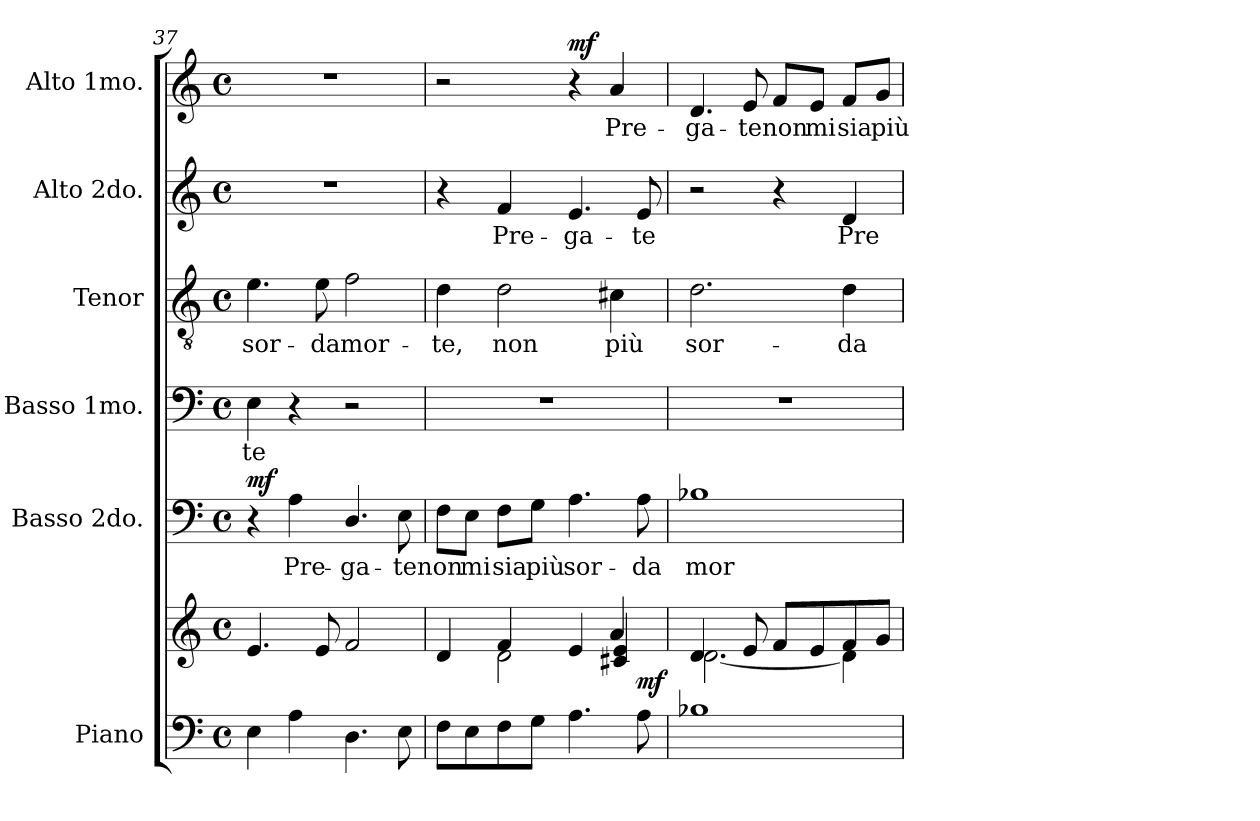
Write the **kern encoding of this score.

**kern	**kern	**dynam	**kern	**text	**dynam	**kern	**text	**kern	**text	**kern	**text	**kern	**text	**dynam
*part6	*part6	*part6	*part5	*part5	*part5	*part4	*part4	*part3	*part3	*part2	*part2	*part1	*part1	*part1
*staff7	*staff6	*staff6/7	*staff5	*staff5	*staff5	*staff4	*staff4	*staff3	*staff3	*staff2	*staff2	*staff1	*staff1	*staff1
*I"Piano	*	*	*I"Basso 2do.	*	*	*I"Basso 1mo.	*	*I"Tenor	*	*I"Alto 2do.	*	*I"Alto 1mo.	*	*
*I'Pno.	*	*	*I'B.	*	*	*I'B.	*	*I'T.	*	*I'A.	*	*I'A.	*	*
*clefF4	*clefG2	*	*clefF4	*	*	*clefF4	*	*clefGv2	*	*clefG2	*	*clefG2	*	*
*	*	*	*	*	*	*	*	*ITrd7c12	*	*	*	*	*	*
*k[]	*k[]	*	*k[]	*	*	*k[]	*	*k[]	*	*k[]	*	*k[]	*	*
*C:	*C:	*	*C:	*	*	*C:	*	*C:	*	*C:	*	*C:	*	*
*M4/4	*M4/4	*	*M4/4	*	*	*M4/4	*	*M4/4	*	*M4/4	*	*M4/4	*	*
*met(c)	*met(c)	*	*met(c)	*	*	*met(c)	*	*met(c)	*	*met(c)	*	*met(c)	*	*
=37	=37	=37	=37	=37	=37	=37	=37	=37	=37	=37	=37	=37	=37	=37
!	!	!	!	!	!	!	!LO:LY:b:color=#000000	!	!	!	!	!	!	!
!	!	!	!	!	!	!	!	!	!LO:LY:b:color=#000000	!	!	!	!	!
4Ei\	4.ei/	.	4r	.	mf	4Ei\	-te	4.Ei\	sor-	1r	.	1r	.	.
!	!	!	!	!LO:LY:b:color=#000000	!	!	!	!	!	!	!	!	!	!
4Ai\	.	.	4Ai\	Pre-	.	4r	.	.	.	.	.	.	.	.
!	!	!	!	!	!	!	!	!	!LO:LY:b:color=#000000	!	!	!	!	!
.	8ei/	.	.	.	.	.	.	8Ei\	-da	.	.	.	.	.
!	!	!	!	!LO:LY:b:color=#000000	!	!	!	!	!	!	!	!	!	!
!	!	!	!	!	!	!	!	!	!LO:LY:b:color=#000000	!	!	!	!	!
4.Di\	2fi/	.	4.Di/	-ga-	.	2r	.	2Fi\	mor-	.	.	.	.	.
!	!	!	!	!LO:LY:b:color=#000000	!	!	!	!	!	!	!	!	!	!
8Ei\	.	.	8Ei\	-te	.	.	.	.	.	.	.	.	.	.
!!LO:LB:g=z
=38	=38	=38	=38	=38	=38	=38	=38	=38	=38	=38	=38	=38	=38	=38
*	*^	*	*	*	*	*	*	*	*	*	*	*	*	*
!	!	!	!	!	!LO:LY:b:color=#000000	!	!	!	!	!	!	!	!	!	!
!	!	!	!	!	!	!	!	!	!	!LO:LY:b:color=#000000	!	!	!	!	!
8Fi\L	4ryy	4di/	.	8Fi\L	non	.	1r	.	4Di\	-te,	4r	.	2r	.	.
!	!	!	!	!	!LO:LY:b:color=#000000	!	!	!	!	!	!	!	!	!	!
8Ei\	.	.	.	8Ei\J	mi	.	.	.	.	.	.	.	.	.	.
!	!	!	!	!	!LO:LY:b:color=#000000	!	!	!	!	!	!	!	!	!	!
!	!	!	!	!	!	!	!	!	!	!LO:LY:b:color=#000000	!	!	!	!	!
!	!	!	!	!	!	!	!	!	!	!	!	!LO:LY:b:color=#000000	!	!	!
8Fi\	4fi/	2di\	.	8Fi\L	sia	.	.	.	2Di\	non	4fi/	Pre-	.	.	.
!	!	!	!	!	!LO:LY:b:color=#000000	!	!	!	!	!	!	!	!	!	!
8Gi\J	.	.	.	8Gi\J	più	.	.	.	.	.	.	.	.	.	.
!	!	!	!	!	!LO:LY:b:color=#000000	!	!	!	!	!	!	!	!	!	!
!	!	!	!	!	!	!	!	!	!	!	!	!LO:LY:b:color=#000000	!	!	!
4.Ai\	4ei/	.	.	4.Ai\	sor-	.	.	.	.	.	4.ei/	-ga-	4r	.	mf
!	!	!	!	!	!	!	!	!	!	!LO:LY:b:color=#000000	!	!	!	!	!
!	!	!	!	!	!	!	!	!	!	!	!	!	!	!LO:LY:b:color=#000000	!
.	4ai/	4c#Xi/ 4ei	.	.	.	.	.	.	4C#Xi\	più	.	.	4ai/	Pre-	.
!	!	!	!	!	!LO:LY:b:color=#000000	!	!	!	!	!	!	!	!	!	!
!	!	!	!	!	!	!	!	!	!	!	!	!LO:LY:b:color=#000000	!	!	!
8Ai\	.	.	mf	8Ai\	-da	.	.	.	.	.	8ei/	-te	.	.	.
=39	=39	=39	=39	=39	=39	=39	=39	=39	=39	=39	=39	=39	=39	=39	=39
!	!	!	!	!	!LO:LY:b:color=#000000	!	!	!	!	!	!	!	!	!	!
!	!	!	!	!	!	!	!	!	!	!LO:LY:b:color=#000000	!	!	!	!	!
!	!	!	!	!	!	!	!	!	!	!	!	!	!	!LO:LY:b:color=#000000	!
1B-Xi	4.di/	[2.di\	.	1B-Xi	mor-	.	1r	.	2.Di\	sor-	2r	.	4.di/	-ga-	.
!	!	!	!	!	!	!	!	!	!	!	!	!	!	!LO:LY:b:color=#000000	!
.	8ei/	.	.	.	.	.	.	.	.	.	.	.	8ei/	-te	.
!	!	!	!	!	!	!	!	!	!	!	!	!	!	!LO:LY:b:color=#000000	!
.	8fi/L	.	.	.	.	.	.	.	.	.	4r	.	8fi/L	non	.
!	!	!	!	!	!	!	!	!	!	!	!	!	!	!LO:LY:b:color=#000000	!
.	8ei/	.	.	.	.	.	.	.	.	.	.	.	8ei/J	mi	.
!	!	!	!	!	!	!	!	!	!	!LO:LY:b:color=#000000	!	!	!	!	!
!	!	!	!	!	!	!	!	!	!	!	!	!LO:LY:b:color=#000000	!	!	!
!	!	!	!	!	!	!	!	!	!	!	!	!	!	!LO:LY:b:color=#000000	!
.	8fi/	4di\]	.	.	.	.	.	.	4Di\	-da	4di/	Pre-	8fi/L	sia	.
!	!	!	!	!	!	!	!	!	!	!	!	!	!	!LO:LY:b:color=#000000	!
.	8gi/J	.	.	.	.	.	.	.	.	.	.	.	8gi/J	più	.
*	*v	*v	*	*	*	*	*	*	*	*	*	*	*	*	*
=	=	=	=	=	=	=	=	=	=	=	=	=	=	=
*-	*-	*-	*-	*-	*-	*-	*-	*-	*-	*-	*-	*-	*-	*-
